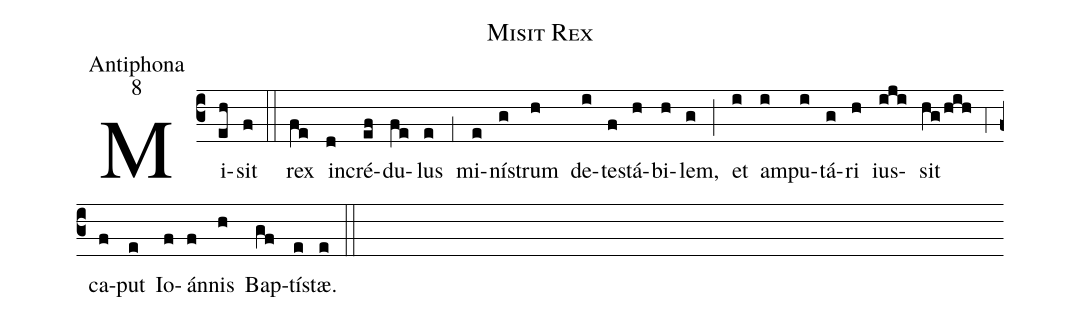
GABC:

name:Misit Rex;
office-part:Antiphona;
mode:8;
%%
(c3) Mi(eh)sit(f) (::)
rex(fe) in(d)cré(ef)du(fe)lus(e) (,1) mi(e)ní(g)strum(h) de(i)te(f)stá(h)bi(h)lem,(g) (;) et(i) am(i)pu(i)tá(g)ri(h) ius(iji)sit(hg/hih) (,4) ca(f)put(e) Io(f)án(f)nis(h) Bap(gf)tí(e)stæ.(e) (::)
